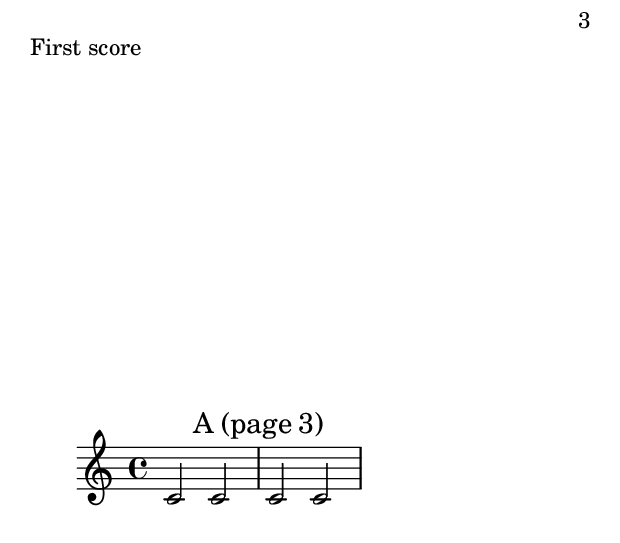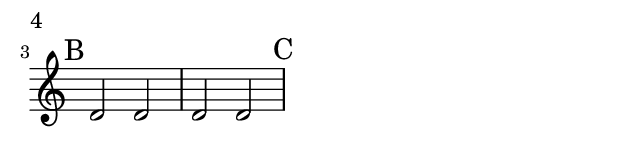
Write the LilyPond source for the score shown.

%% Do not edit this file; it is auto-generated from input/new
%% This file is in the public domain.
\version "2.11.35"
\layout { ragged-right= ##t }
\header {
  doctitle = "Page label"
  lsrtags = "spacing"
  texidoc = "Page labels may be placed inside music or at top-level,
and refered to in markups."
}
% begin verbatim
#(set-default-paper-size "a6")

#(define-markup-command (toc-line layout props label text) (symbol? markup?)
  (interpret-markup layout props
   (markup #:fill-line (text #:page-ref label "8" "?"))))

\book {
  \markup \huge \fill-line { \null "Title Page" \null }

  \pageBreak

  \label #'toc
  \markup \column {
    \large \fill-line { \null "Table of contents" \null }
    \toc-line #'toc "Table of contents"
    \toc-line #'firstScore "First Score"
    \toc-line #'markA "Mark A"
    \toc-line #'markB "Mark B"
    \toc-line #'markC "Mark C"
    \toc-line #'unknown "Unknown label"
  }

  \pageBreak

  \label #'firstScore
  \score {
    { c'2 c'
      \mark \markup { A (page \concat { \page-ref #'markA "0" "?" ) }} \label #'markA 
      c' c'
      \pageBreak
      \mark "B" \label #'markB
      d' d'
      d' d'
      \once \override Score . RehearsalMark #'break-visibility = #begin-of-line-invisible
      \mark "C" \label #'markC
    }
    \header { piece = "First score" }
  }
}
